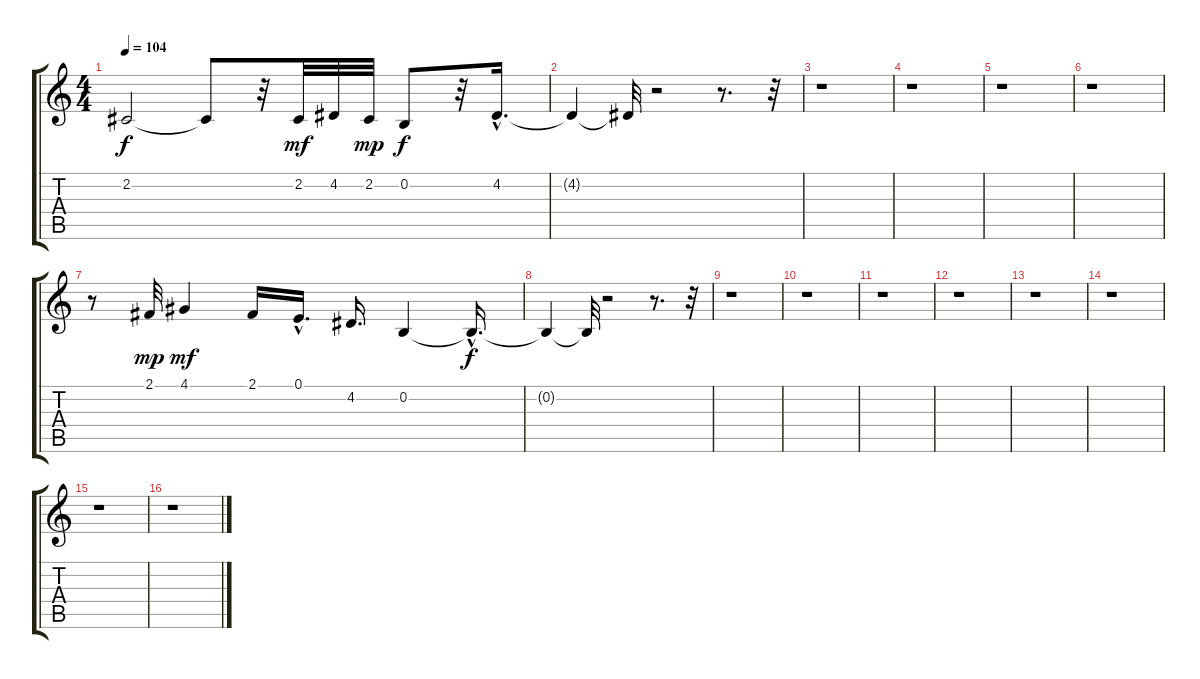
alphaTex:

\track "" {instrument trumpet}
\staff {score tabs}
\tuning (E4 B3 G3 D3 A2 E2) {hide}
\ts (4 4)
\tempo 104
\clef g2
\ks c
2.2.2{dy f} 2.2{t}.8 r.32 2.2.32{dy mf volume 16} 4.2.32 2.2.32{dy mp} 0.2.8{dy f} r.32 4.2{hac}.16{d} |
4.2{t}.4 4.2{t}.32 r.2 r.8{d} r.32 |
r.1 |
r.1 |
r.1 |
r.1 |
r.8 2.1.32{dy mp volume 16} 4.1.4{dy mf} 2.1.16 0.1{hac}.16{d} 4.2.16{d} 0.2.4 0.2{hac t}.16{d dy f} |
0.2{t}.4 0.2{t}.32 r.2 r.8{d} r.32 |
r.1 |
r.1 |
r.1 |
r.1 |
r.1 |
r.1 |
r.1 |
r.1
